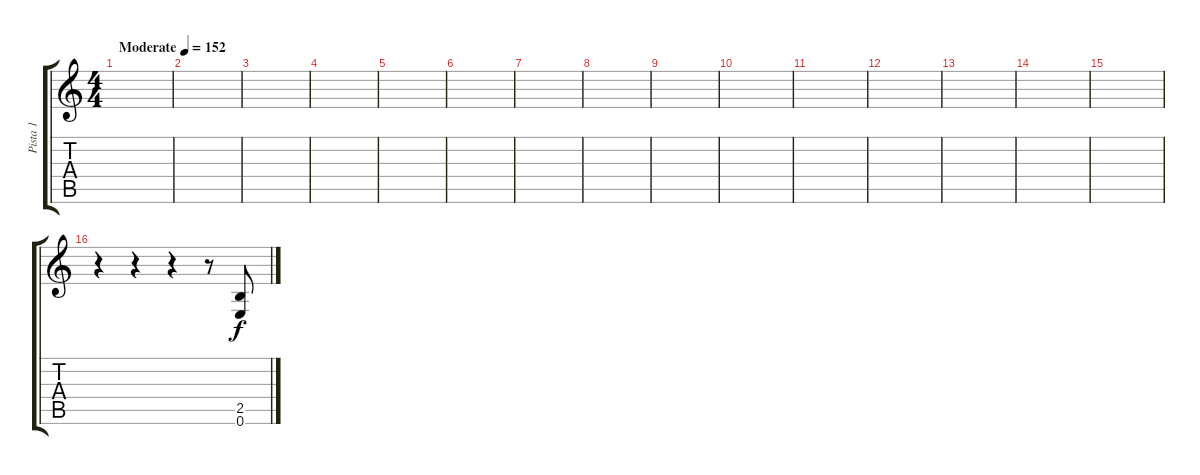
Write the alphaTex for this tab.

\track ("Pista 1" "Pista 1") {instrument overdrivenguitar}
\staff {score tabs}
\tuning (E4 B3 G3 D3 A2 E2) {hide}
\ts (4 4)
\tempo (152 "Moderate")
\clef g2
\ks c
|
|
|
|
|
|
|
|
|
|
|
|
|
|
|
r.4 r.4 r.4 r.8 (2.5 0.6).8
